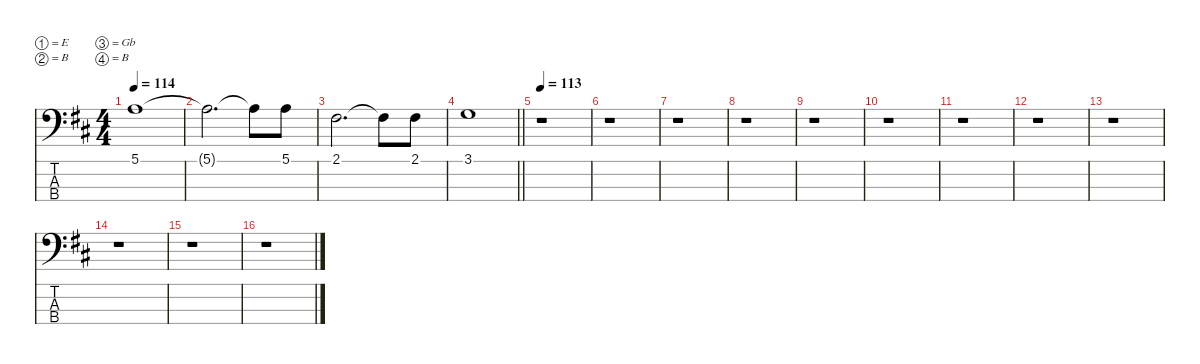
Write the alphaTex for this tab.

\defaultSystemsLayout 4
\hideDynamics
\bracketExtendMode nobrackets
\singleTrackTrackNamePolicy hidden
\multiTrackTrackNamePolicy hidden
\firstSystemTrackNameMode fullname
\firstSystemTrackNameOrientation horizontal
\otherSystemsTrackNameOrientation horizontal
\track ("Jeff Caxide" "el.bs.") {instrument electricbassfinger}
\staff {score tabs}
\tuning (E2 B1 Gb1 B0)
\ts (4 4)
\tempo 114
\clef f4
\ks bminor
5.1{acc forcenatural}.1{dy f beam Down} |
5.1{t acc forcenatural}.2{d beam Down} 5.1{t acc forcenatural}.8{beam Down} 5.1{acc forcenatural}.8{beam Down} |
2.1{acc #}.2{d beam Down} 2.1{t acc #}.8{beam Down} 2.1{acc #}.8{beam Down} |
\barLineRight lightlight
3.1{acc forcenatural}.1{beam Down} |
\tempo 113
r.1{beam Down} |
r.1{beam Down} |
r.1{beam Down} |
r.1{beam Down} |
r.1{beam Down} |
r.1{beam Down} |
r.1{beam Down} |
r.1{beam Down} |
r.1{beam Down} |
r.1{beam Down} |
r.1{beam Down} |
r.1{beam Down}
